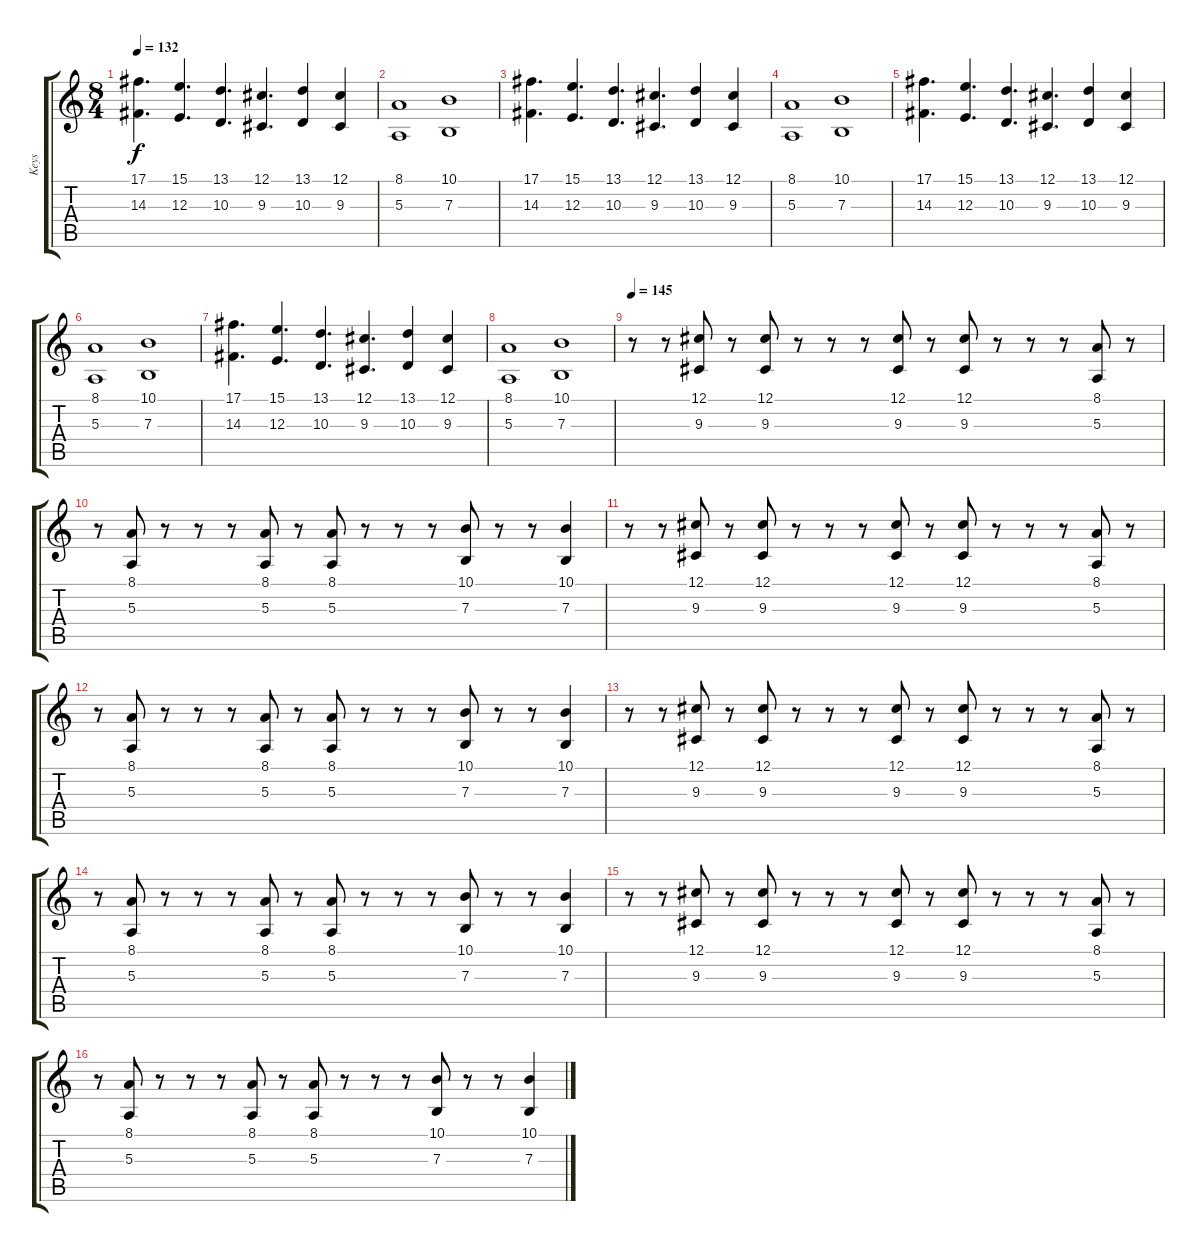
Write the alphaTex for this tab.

\track ("Keys" "Keys") {instrument drawbarorgan}
\staff {score tabs}
\tuning (Db4 Ab3 E3 B2 Gb2 B1) {hide}
\ts (8 4)
\tempo 132
\clef g2
\ks c
(17.1 14.3).4{d dy f} (15.1 12.3).4{d} (13.1 10.3).4{d} (12.1 9.3).4{d} (13.1 10.3).4 (12.1 9.3).4 |
(8.1 5.3).1 (10.1 7.3).1 |
(17.1 14.3).4{d} (15.1 12.3).4{d} (13.1 10.3).4{d} (12.1 9.3).4{d} (13.1 10.3).4 (12.1 9.3).4 |
(8.1 5.3).1 (10.1 7.3).1 |
(17.1 14.3).4{d} (15.1 12.3).4{d} (13.1 10.3).4{d} (12.1 9.3).4{d} (13.1 10.3).4 (12.1 9.3).4 |
(8.1 5.3).1 (10.1 7.3).1 |
(17.1 14.3).4{d} (15.1 12.3).4{d} (13.1 10.3).4{d} (12.1 9.3).4{d} (13.1 10.3).4 (12.1 9.3).4 |
(8.1 5.3).1 (10.1 7.3).1 |
\tempo 145
r.8 r.8 (12.1 9.3).8 r.8 (12.1 9.3).8 r.8 r.8 r.8 (12.1 9.3).8 r.8 (12.1 9.3).8 r.8 r.8 r.8 (8.1 5.3).8 r.8 |
r.8 (8.1 5.3).8 r.8 r.8 r.8 (8.1 5.3).8 r.8 (8.1 5.3).8 r.8 r.8 r.8 (10.1 7.3).8 r.8 r.8 (10.1 7.3).4 |
r.8 r.8 (12.1 9.3).8 r.8 (12.1 9.3).8 r.8 r.8 r.8 (12.1 9.3).8 r.8 (12.1 9.3).8 r.8 r.8 r.8 (8.1 5.3).8 r.8 |
r.8 (8.1 5.3).8 r.8 r.8 r.8 (8.1 5.3).8 r.8 (8.1 5.3).8 r.8 r.8 r.8 (10.1 7.3).8 r.8 r.8 (10.1 7.3).4 |
r.8 r.8 (12.1 9.3).8 r.8 (12.1 9.3).8 r.8 r.8 r.8 (12.1 9.3).8 r.8 (12.1 9.3).8 r.8 r.8 r.8 (8.1 5.3).8 r.8 |
r.8 (8.1 5.3).8 r.8 r.8 r.8 (8.1 5.3).8 r.8 (8.1 5.3).8 r.8 r.8 r.8 (10.1 7.3).8 r.8 r.8 (10.1 7.3).4 |
r.8 r.8 (12.1 9.3).8 r.8 (12.1 9.3).8 r.8 r.8 r.8 (12.1 9.3).8 r.8 (12.1 9.3).8 r.8 r.8 r.8 (8.1 5.3).8 r.8 |
r.8 (8.1 5.3).8 r.8 r.8 r.8 (8.1 5.3).8 r.8 (8.1 5.3).8 r.8 r.8 r.8 (10.1 7.3).8 r.8 r.8 (10.1 7.3).4
